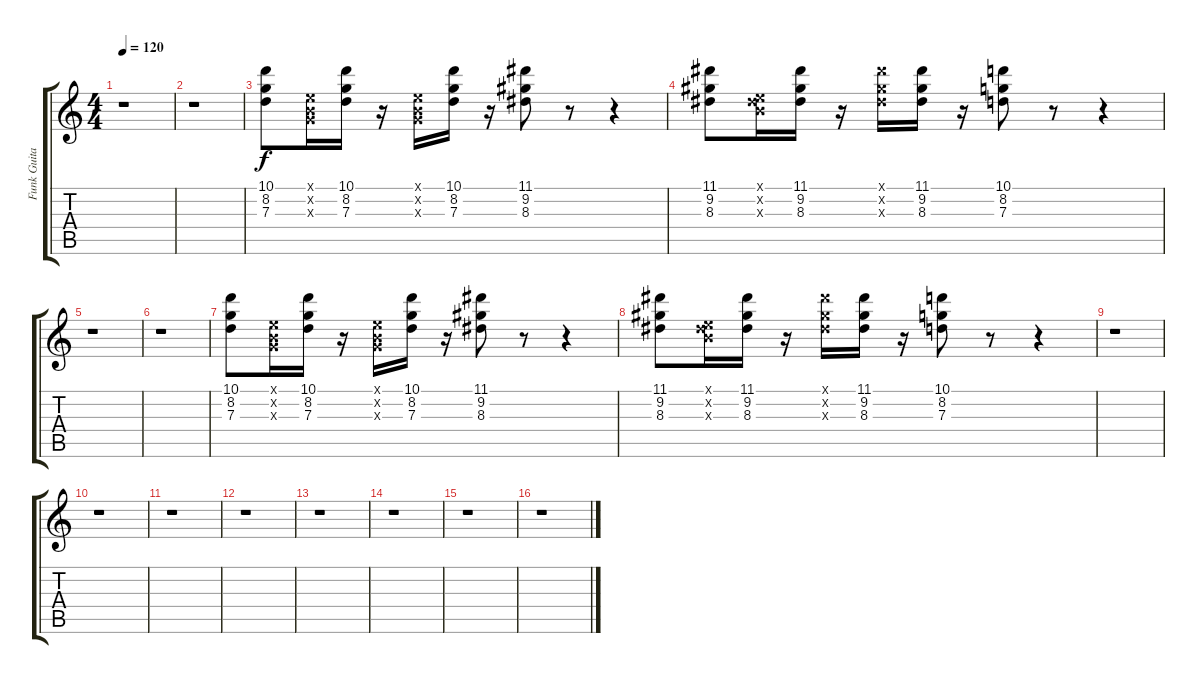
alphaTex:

\track ("Funk Guitar" "Funk Guita") {instrument electricguitarclean}
\staff {score tabs}
\tuning (E4 B3 G3 D3 A2 E2) {hide}
\ts (4 4)
\tempo 120
\clef g2
\ks c
r.1{dy f} |
r.1 |
(10.1 8.2 7.3).8 (0.1{x} 0.2{x} 0.3{x}).16 (10.1 8.2 7.3).16 r.16 (0.1{x} 0.2{x} 0.3{x}).16 (10.1 8.2 7.3).16 r.16 (11.1 9.2 8.3).8 r.8 r.4 |
(11.1 9.2 8.3).8 (0.1{x} 0.2{x} 8.3{x}).16 (11.1 9.2 8.3).16 r.16 (11.1{x} 9.2{x} 8.3{x}).16 (11.1 9.2 8.3).16 r.16 (10.1 8.2 7.3).8 r.8 r.4 |
r.1 |
r.1 |
(10.1 8.2 7.3).8 (0.1{x} 0.2{x} 0.3{x}).16 (10.1 8.2 7.3).16 r.16 (0.1{x} 0.2{x} 0.3{x}).16 (10.1 8.2 7.3).16 r.16 (11.1 9.2 8.3).8 r.8 r.4 |
(11.1 9.2 8.3).8 (0.1{x} 0.2{x} 8.3{x}).16 (11.1 9.2 8.3).16 r.16 (11.1{x} 9.2{x} 8.3{x}).16 (11.1 9.2 8.3).16 r.16 (10.1 8.2 7.3).8 r.8 r.4 |
r.1 |
r.1 |
r.1 |
r.1 |
r.1 |
r.1 |
r.1 |
r.1
